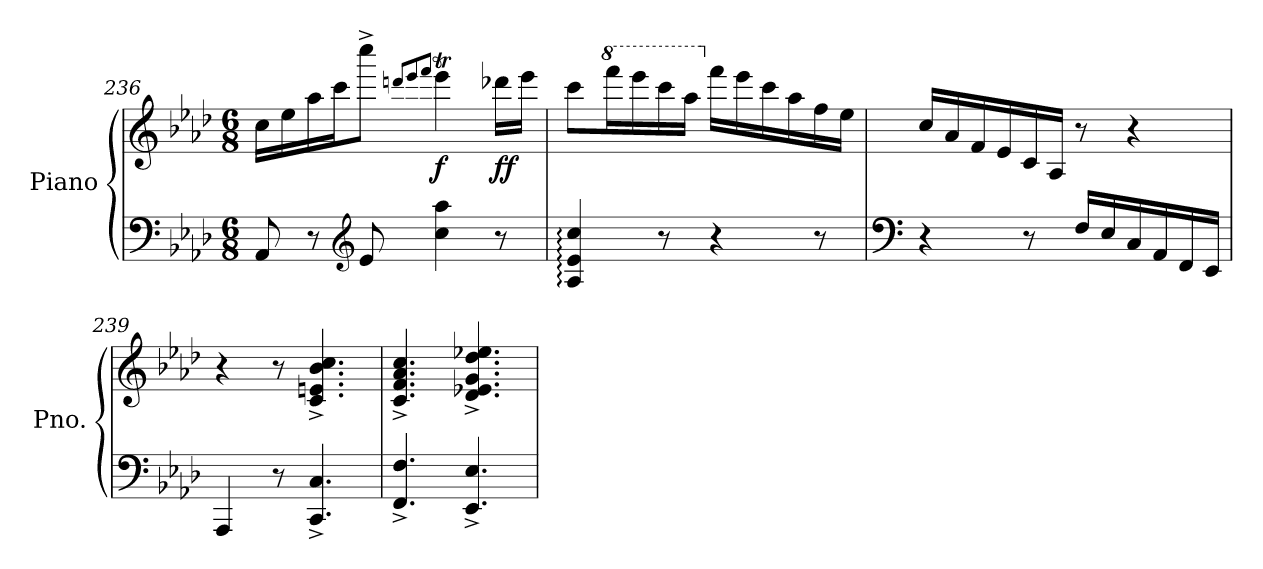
**kern	**kern	**dynam
*part1	*part1	*part1
*staff2	*staff1	*staff1/2
*I"Piano	*	*
*I'Pno.	*	*
*clefF4	*clefG2	*
*k[b-e-a-d-]	*k[b-e-a-d-]	*
*M6/8	*M6/8	*
=236	=236	=236
8AA-/	16cc\LL	.
.	16ee-\	.
8r	16aa-\	.
.	16ccc\J	.
*clefG2	*	*
8e-/	8cccc^\J	.
.	8qdddn/L	.
.	8qeee-/	.
.	8qfff/J	.
!	!	!LO:DY:b
4cc\ 4aa-\	4eee-T\	f
!	!	!LO:DY:b
8r	16ddd-X!\LL	ff
.	16eee-!\JJ	.
!!LO:PB:g=z
=237	=237	=237
4A-/: 4e-/: 4cc/:	8ccc\L	.
*	*8va	*
.	16ffff\L	.
.	16eeee-\	.
8r	16cccc\	.
.	16aaa-\JJ	.
*	*X8va	*
4r	16fff\LL	.
.	16eee-\	.
.	16ccc\	.
.	16aa-\	.
8r	16ff\	.
.	16ee-\JJ	.
=238	=238	=238
*clefF4	*	*
4r	16cc/LL	.
.	16a-/	.
.	16f/	.
.	16e-/	.
8r	16c/	.
.	16A-/JJ	.
16F/LL	8r	.
16E-/	.	.
16C/	4r	.
16AA-/	.	.
16FF/	.	.
16EE-/JJ	.	.
=239	=239	=239
4AAA-/	4r	.
8r	8r	.
4.CC/^ 4.C/^	4.c/^ 4.en/^ 4.b-/^ 4.cc/^	.
=240	=240	=240
4.FF/^ 4.F/^	4.c/^ 4.f/^ 4.a-/^ 4.cc/^	.
4.EE-/^ 4.E-/^	4.d-/^ 4.e-X/^ 4.g/^ 4.dd-/^ 4.ee-X/^	.
=	=	=
*-	*-	*-
